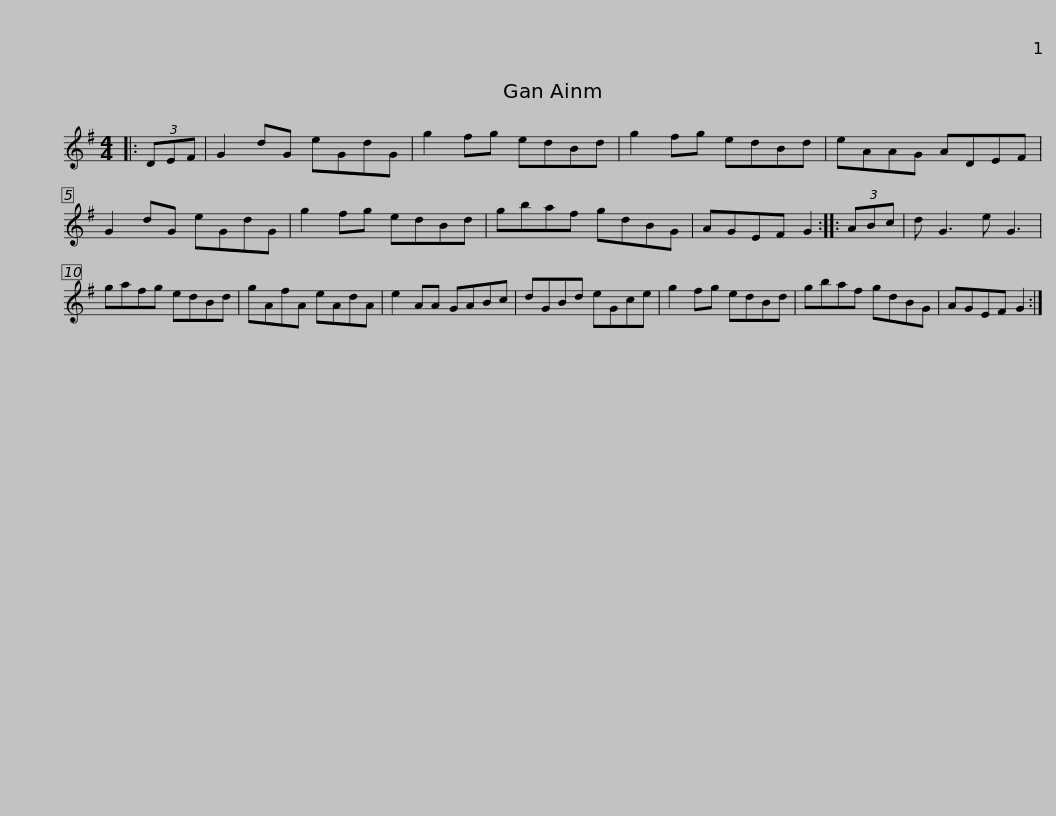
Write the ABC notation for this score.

X:1
L:1/8
M:4/4
I:linebreak $
K:G
V:1 treble
V:1
|: (3DEF | G2 dG eGdG | g2 fg edBd | g2 fg edBd | eAAG ADEF | %5
 G2 dG eGdG |$ g2 fg edBd | gbaf gdBG | AGEF G2 :: (3ABc | %10
 d G3 e G3 | gafg edBd | gAfA eAdA |$ e2 AA GABc | dGBd eGce | %15
 g2 fg edBd | gbaf gdBG | AGEF G2 :| %18
